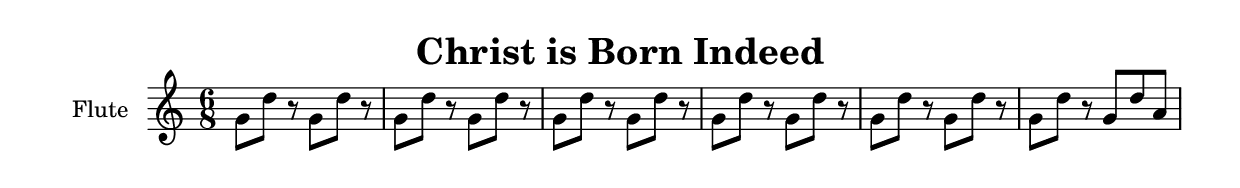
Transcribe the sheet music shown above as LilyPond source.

\version "2.20.0"  % necessary for upgrading to future LilyPond versions.

\header{
  title = "Christ is Born Indeed"
}

\new Staff \with {
  instrumentName = "Flute"
  shortInstrumentName = "Fl."
} \relative {
  \clef treble
  \time 6/8
  \repeat unfold 11 { g'8[ d'] r }
  g,8 d' a
}
